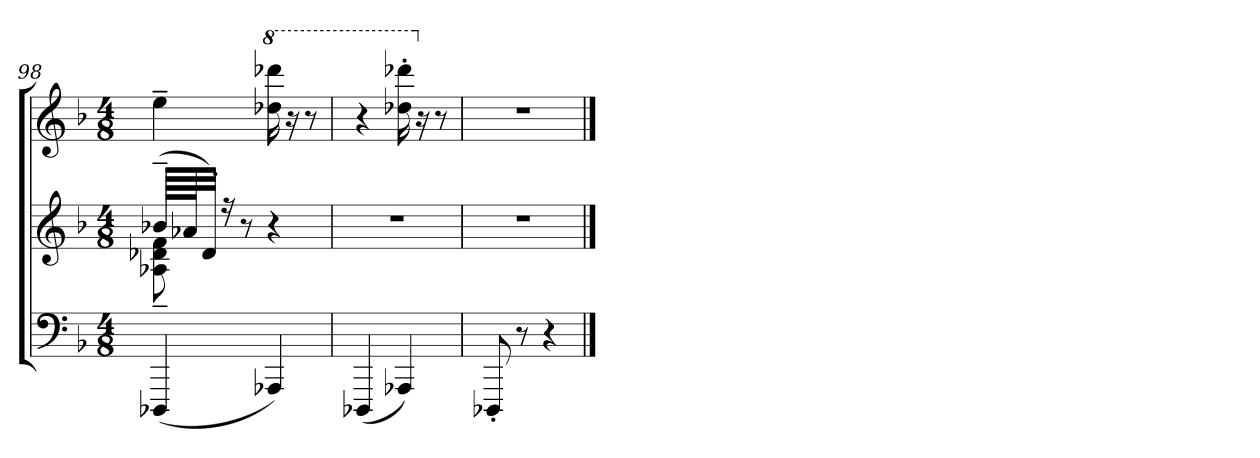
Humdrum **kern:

**kern	**kern	**kern
*part1	*part1	*part1
*staff3	*staff2	*staff1
*clefF4	*clefG2	*clefG2
*k[b-]	*k[b-]	*k[b-]
*M4/8	*M4/8	*M4/8
=98	=98	=98
*	*^	*
(<4DDD-X	(>64b-X~LLLL	8A-X~ 8d-X~ 8f~	4ee~
.	64a-XJ	.	.
.	32d-'JJJ)	.	.
.	16r	.	.
.	8r	8ryy	.
*	*	*	*8va
4AAA-X)	4r	4ryy	16ddd-X 16dddd-X
.	.	.	16r
.	.	.	8r
*	*v	*v	*
=99	=99	=99
(<4DDD-X	2r	4r
4AAA-X)	.	16ddd-X' 16dddd-X'
*	*	*X8va
.	.	16r
.	.	8r
=100	=100	=100
8DDD-X'	2r	2r
8r	.	.
4r	.	.
==	==	==
*-	*-	*-
